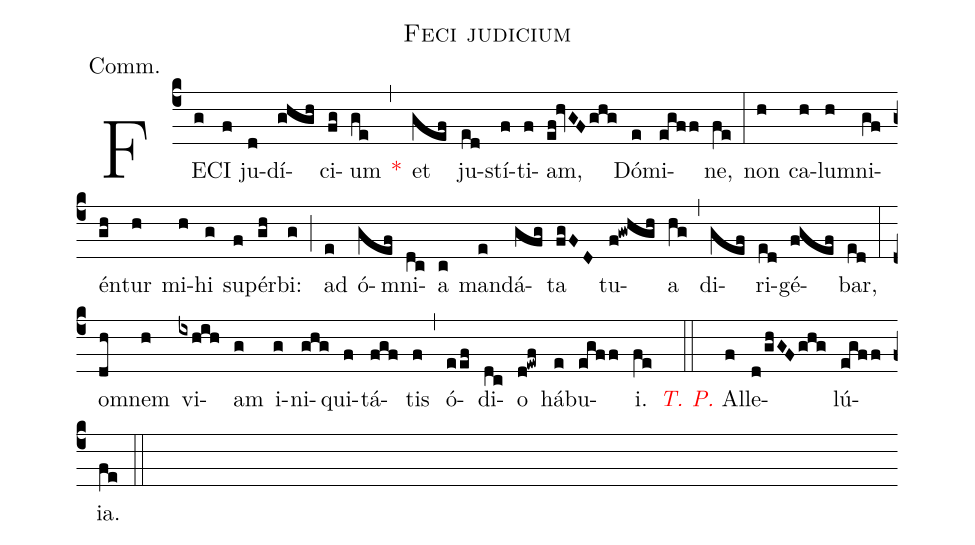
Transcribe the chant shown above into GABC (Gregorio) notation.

name:Feci judicium;
annotation:Comm.;
mode:IV.;
office-part:Communion;
%%
(c4) FE(g)CI(f) ju(d)dí(ghgh)ci(fg)um(ge) <v>\red{*}</v>(,) et(gef) ju(ed)stí(f)ti(f)am,(ef!hvGFghg) Dó(e)mi(egff)ne,(fe) (:) non(h) ca(h)lu(h)mni(gf)én(gh)tur(h) mi(h)hi(g) su(f)pér(gh)bi:(g) (;) ad(e) ó(gef)mni(dc)a(c) man(e)dá(gfg)ta(fgFD) tu(f!gwhgh)a(hg) (,) di(gef)ri(ed)gé(fgef)bar,(ed) (:) o(dh)mnem(h) vi(ixhih)am(g) i(g)ni(ghg)qui(f)tá(fgf)tis(f) (,) ó(eef)di(dc)o(d!ewf) há(e)bu(egff)i.(fe) (::) <v>\redit{T. P.}</v> Al(f)le(d/ghGFghg)lú(egff)ia.(fe) (::)
